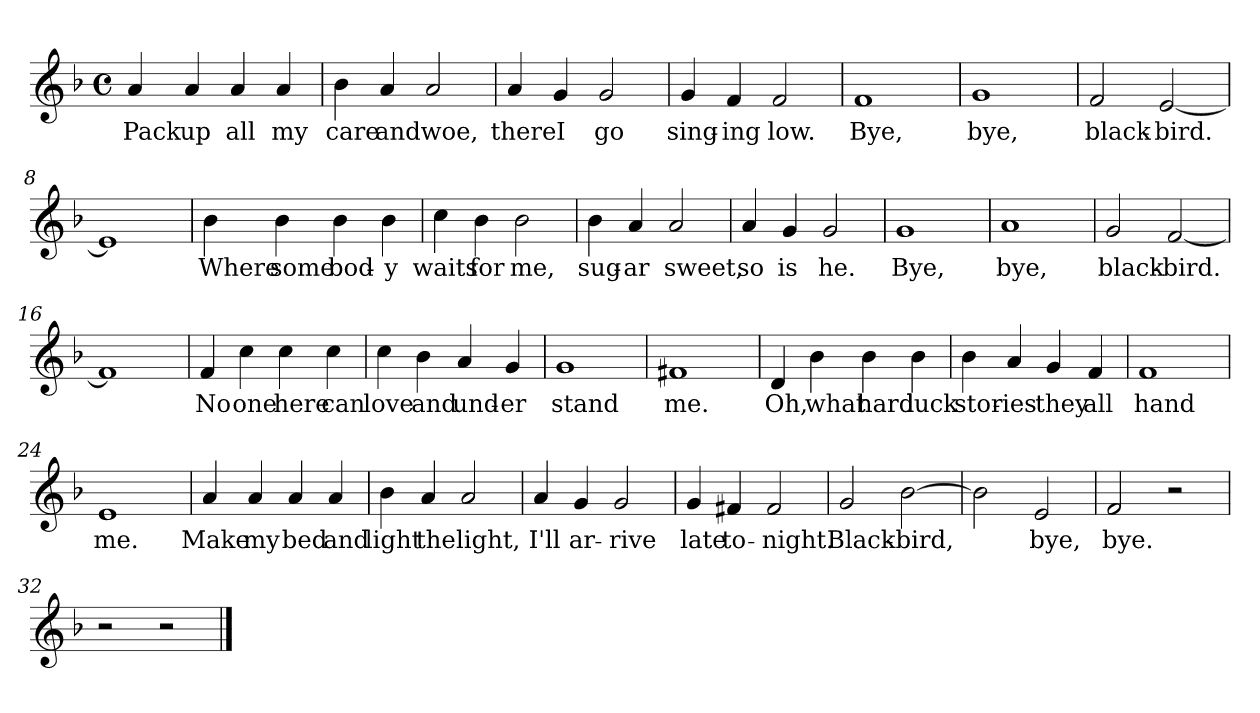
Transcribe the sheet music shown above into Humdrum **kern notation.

**kern	**text
*part1	*part1
*staff1	*staff1
*clefG2	*
*k[b-]	*
*F:	*
*M4/4	*
*met(c)	*
=1	=1
!	!LO:LY:b
4a/	Pack
!	!LO:LY:b
4a/	up
!	!LO:LY:b
4a/	all
!	!LO:LY:b
4a/	my
=2	=2
!	!LO:LY:b
4b-\	care
!	!LO:LY:b
4a/	and
!	!LO:LY:b
2a/	woe,
=3	=3
!	!LO:LY:b
4a/	there
!	!LO:LY:b
4g/	I
!	!LO:LY:b
2g/	go
=4	=4
!	!LO:LY:b
4g/	sing-
!	!LO:LY:b
4f/	-ing
!	!LO:LY:b
2f/	low.
!!LO:LB:g=z
=5	=5
!	!LO:LY:b
1f	Bye,
=6	=6
!	!LO:LY:b
1g	bye,
=7	=7
!	!LO:LY:b
2f/	black-
!	!LO:LY:b
[2e/	-bird.
=8	=8
1e]	.
!!LO:LB:g=z
=9	=9
!	!LO:LY:b
4b-\	Where
!	!LO:LY:b
4b-\	some
!	!LO:LY:b
4b-\	bod-
!	!LO:LY:b
4b-\	-y
=10	=10
!	!LO:LY:b
4cc\	waits
!	!LO:LY:b
4b-\	for
!	!LO:LY:b
2b-\	me,
=11	=11
!	!LO:LY:b
4b-\	sug-
!	!LO:LY:b
4a/	-ar
!	!LO:LY:b
2a/	sweet,
=12	=12
!	!LO:LY:b
4a/	so
!	!LO:LY:b
4g/	is
!	!LO:LY:b
2g/	he.
!!LO:LB:g=z
=13	=13
!	!LO:LY:b
1g	Bye,
=14	=14
!	!LO:LY:b
1a	bye,
=15	=15
!	!LO:LY:b
2g/	black-
!	!LO:LY:b
[2f/	-bird.
=16	=16
1f]	.
!!LO:LB:g=z
=17	=17
!	!LO:LY:b
4f/	No
!	!LO:LY:b
4cc\	one
!	!LO:LY:b
4cc\	here
!	!LO:LY:b
4cc\	can
=18	=18
!	!LO:LY:b
4cc\	love
!	!LO:LY:b
4b-\	and
!	!LO:LY:b
4a/	und-
!	!LO:LY:b
4g/	-er
=19	=19
!	!LO:LY:b
1g	stand
=20	=20
!	!LO:LY:b
1f#X	me.
!!LO:LB:g=z
=21	=21
!	!LO:LY:b
4d/	Oh,
!	!LO:LY:b
4b-\	what
!	!LO:LY:b
4b-\	hard
!	!LO:LY:b
4b-\	luck
=22	=22
!	!LO:LY:b
4b-\	stor-
!	!LO:LY:b
4a/	-ies
!	!LO:LY:b
4g/	they
!	!LO:LY:b
4f/	all
=23	=23
!	!LO:LY:b
1f	hand
=24	=24
!	!LO:LY:b
1e	me.
!!LO:LB:g=z
=25	=25
!	!LO:LY:b
4a/	Make
!	!LO:LY:b
4a/	my
!	!LO:LY:b
4a/	bed
!	!LO:LY:b
4a/	and
=26	=26
!	!LO:LY:b
4b-\	light
!	!LO:LY:b
4a/	the
!	!LO:LY:b
2a/	light,
=27	=27
!	!LO:LY:b
4a/	I'll
!	!LO:LY:b
4g/	ar-
!	!LO:LY:b
2g/	-rive
=28	=28
!	!LO:LY:b
4g/	late
!	!LO:LY:b
4f#X/	to-
!	!LO:LY:b
2f#/	-night.
!!LO:LB:g=z
=29	=29
!	!LO:LY:b
2g/	Black-
!	!LO:LY:b
[2b-\	-bird,
=30	=30
2b-\]	.
!	!LO:LY:b
2e/	bye,
=31	=31
!	!LO:LY:b
2f/	bye.
2r	.
=32	=32
2r	.
2r	.
==	==
*-	*-
